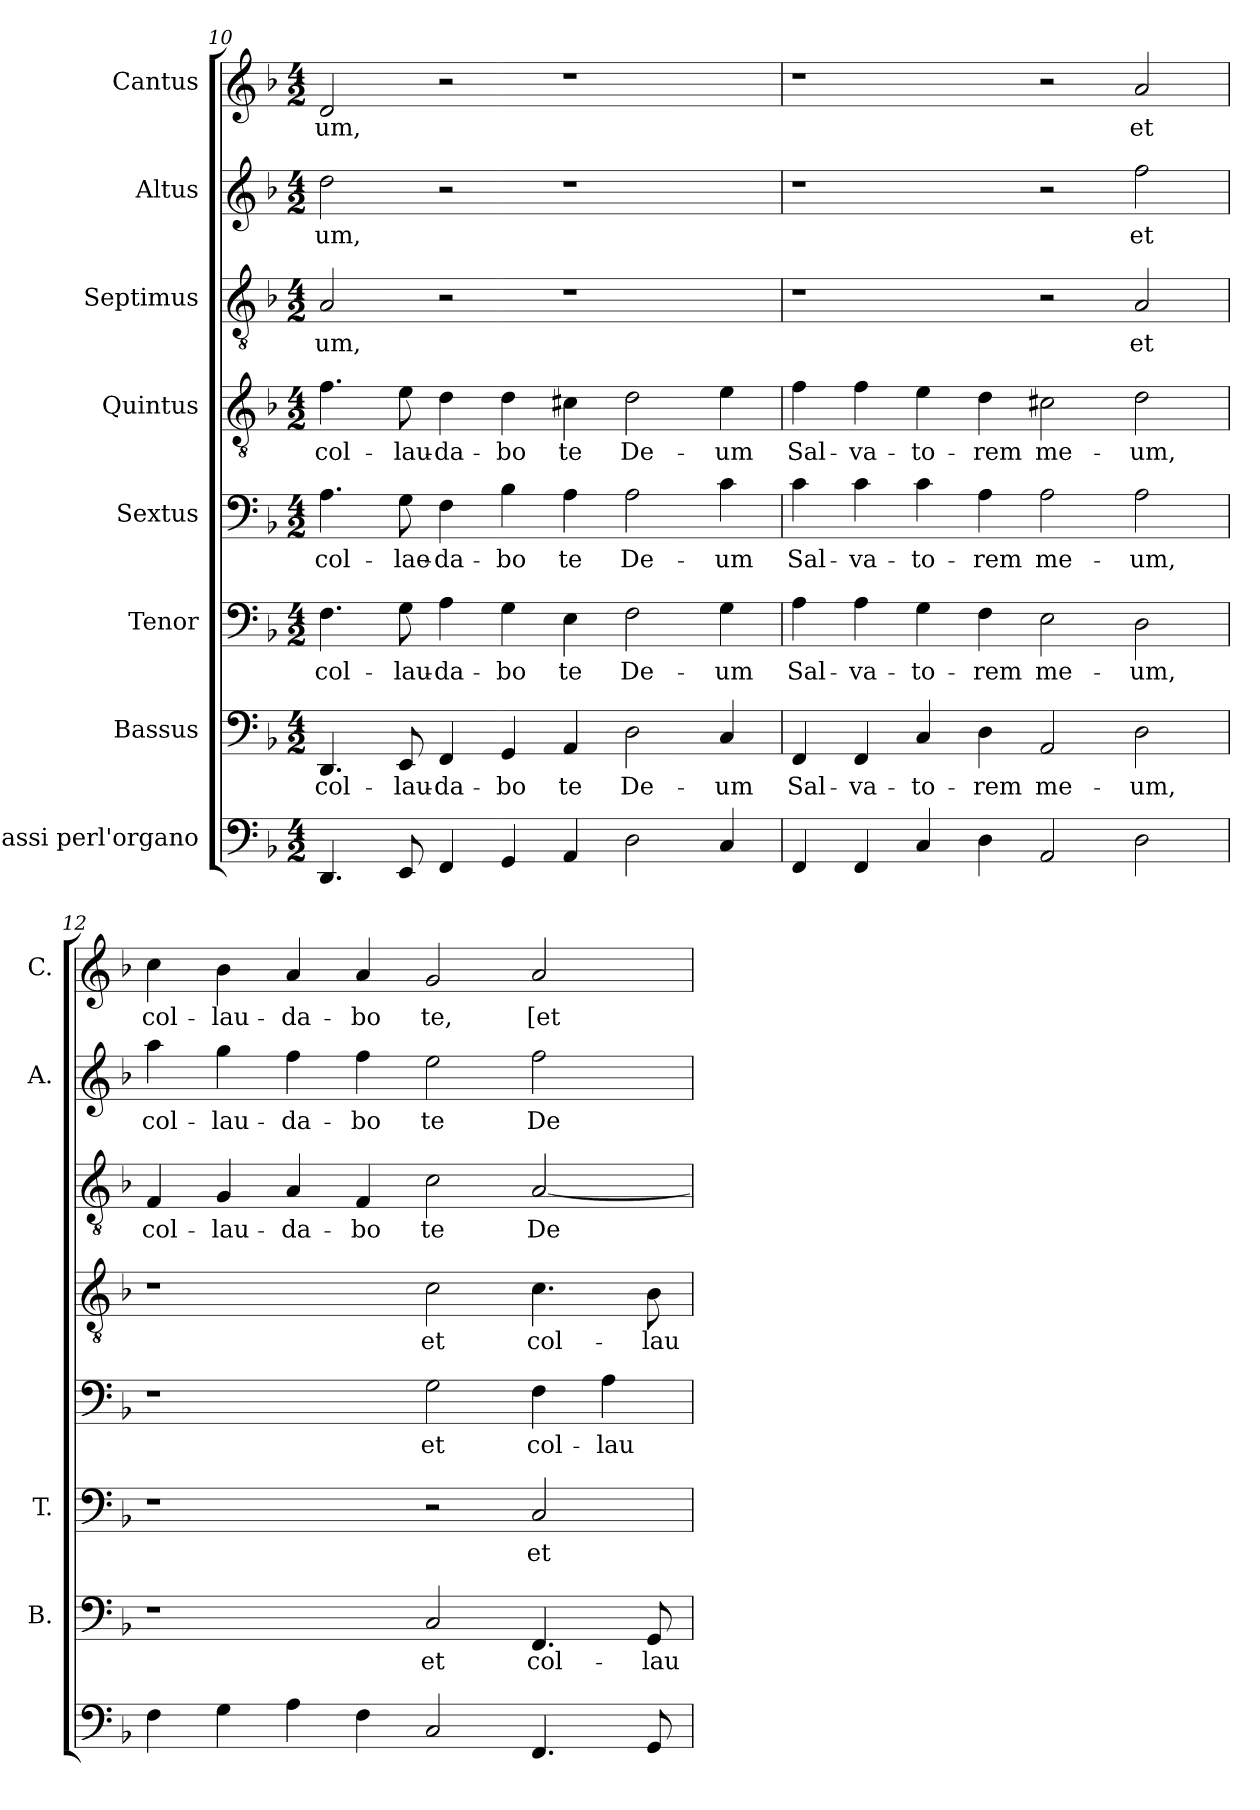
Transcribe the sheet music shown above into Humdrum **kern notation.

**kern	**kern	**text	**kern	**text	**kern	**text	**kern	**text	**kern	**text	**kern	**text	**kern	**text
*part8	*part7	*part7	*part6	*part6	*part5	*part5	*part4	*part4	*part3	*part3	*part2	*part2	*part1	*part1
*staff8	*staff7	*staff7	*staff6	*staff6	*staff5	*staff5	*staff4	*staff4	*staff3	*staff3	*staff2	*staff2	*staff1	*staff1
*I"Bassi perl'organo	*I"Bassus	*	*I"Tenor	*	*I"Sextus	*	*I"Quintus	*	*I"Septimus	*	*I"Altus	*	*I"Cantus	*
*	*I'B.	*	*I'T.	*	*	*	*	*	*	*	*I'A.	*	*I'C.	*
!!LO:LB:g=z
*clefF4	*clefF4	*	*clefF4	*	*clefF4	*	*clefGv2	*	*clefGv2	*	*clefG2	*	*clefG2	*
*	*	*	*	*	*	*	*ITrd7c12	*	*ITrd7c12	*	*ITrd7c12	*	*	*
*k[b-]	*k[b-]	*	*k[b-]	*	*k[b-]	*	*k[b-]	*	*k[b-]	*	*k[b-]	*	*k[b-]	*
*d:	*d:	*	*d:	*	*d:	*	*d:	*	*d:	*	*d:	*	*d:	*
*M4/2	*M4/2	*	*M4/2	*	*M4/2	*	*M4/2	*	*M4/2	*	*M4/2	*	*M4/2	*
=10	=10	=10	=10	=10	=10	=10	=10	=10	=10	=10	=10	=10	=10	=10
!	!	!LO:LY:b	!	!LO:LY:b	!	!LO:LY:b	!	!LO:LY:b	!	!LO:LY:b	!	!LO:LY:b	!	!LO:LY:b
4.DD/	4.DD/	col-	4.F\	col-	4.A\	col-	4.F\	col-	2AA/	-um,	2d\	-um,	2d/	-um,
!	!	!LO:LY:b	!	!LO:LY:b	!	!LO:LY:b	!	!LO:LY:b	!	!	!	!	!	!
8EE/	8EE/	-lau-	8G\	-lau-	8G\	-lae-	8E\	-lau-	.	.	.	.	.	.
!	!	!LO:LY:b	!	!LO:LY:b	!	!LO:LY:b	!	!LO:LY:b	!	!	!	!	!	!
4FF/	4FF/	-da-	4A\	-da-	4F\	-da-	4D\	-da-	2r	.	2r	.	2r	.
!	!	!LO:LY:b	!	!LO:LY:b	!	!LO:LY:b	!	!LO:LY:b	!	!	!	!	!	!
4GG/	4GG/	-bo	4G\	-bo	4B-\	-bo	4D\	-bo	.	.	.	.	.	.
!	!	!LO:LY:b	!	!LO:LY:b	!	!LO:LY:b	!	!LO:LY:b	!	!	!	!	!	!
4AA/	4AA/	te	4E\	te	4A\	te	4C#X\	te	1r	.	1r	.	1r	.
!	!	!LO:LY:b	!	!LO:LY:b	!	!LO:LY:b	!	!LO:LY:b	!	!	!	!	!	!
2D\	2D\	De-	2F\	De-	2A\	De-	2D\	De-	.	.	.	.	.	.
!	!	!LO:LY:b	!	!LO:LY:b	!	!LO:LY:b	!	!LO:LY:b	!	!	!	!	!	!
4C/	4C/	-um	4G\	-um	4c\	-um	4E\	-um	.	.	.	.	.	.
=11	=11	=11	=11	=11	=11	=11	=11	=11	=11	=11	=11	=11	=11	=11
!	!	!LO:LY:b	!	!LO:LY:b	!	!LO:LY:b	!	!LO:LY:b	!	!	!	!	!	!
4FF/	4FF/	Sal-	4A\	Sal-	4c\	Sal-	4F\	Sal-	1r	.	1r	.	1r	.
!	!	!LO:LY:b	!	!LO:LY:b	!	!LO:LY:b	!	!LO:LY:b	!	!	!	!	!	!
4FF/	4FF/	-va-	4A\	-va-	4c\	-va-	4F\	-va-	.	.	.	.	.	.
!	!	!LO:LY:b	!	!LO:LY:b	!	!LO:LY:b	!	!LO:LY:b	!	!	!	!	!	!
4C/	4C/	-to-	4G\	-to-	4c\	-to-	4E\	-to-	.	.	.	.	.	.
!	!	!LO:LY:b	!	!LO:LY:b	!	!LO:LY:b	!	!LO:LY:b	!	!	!	!	!	!
4D\	4D\	-rem	4F\	-rem	4A\	-rem	4D\	-rem	.	.	.	.	.	.
!	!	!LO:LY:b	!	!LO:LY:b	!	!LO:LY:b	!	!LO:LY:b	!	!	!	!	!	!
2AA/	2AA/	me-	2E\	me-	2A\	me-	2C#X\	me-	2r	.	2r	.	2r	.
!	!	!LO:LY:b	!	!LO:LY:b	!	!LO:LY:b	!	!LO:LY:b	!	!LO:LY:b	!	!LO:LY:b	!	!LO:LY:b
2D\	2D\	-um,	2D\	-um,	2A\	-um,	2D\	-um,	2AA/	et	2f\	et	2a/	et
=12	=12	=12	=12	=12	=12	=12	=12	=12	=12	=12	=12	=12	=12	=12
!	!	!	!	!	!	!	!	!	!	!LO:LY:b	!	!LO:LY:b	!	!LO:LY:b
4F\	1r	.	1r	.	1r	.	1r	.	4FF/	col-	4a\	col-	4cc\	col-
!	!	!	!	!	!	!	!	!	!	!LO:LY:b	!	!LO:LY:b	!	!LO:LY:b
4G\	.	.	.	.	.	.	.	.	4GG/	-lau-	4g\	-lau-	4b-\	-lau-
!	!	!	!	!	!	!	!	!	!	!LO:LY:b	!	!LO:LY:b	!	!LO:LY:b
4A\	.	.	.	.	.	.	.	.	4AA/	-da-	4f\	-da-	4a/	-da-
!	!	!	!	!	!	!	!	!	!	!LO:LY:b	!	!LO:LY:b	!	!LO:LY:b
4F\	.	.	.	.	.	.	.	.	4FF/	-bo	4f\	-bo	4a/	-bo
!	!	!LO:LY:b	!	!	!	!LO:LY:b	!	!LO:LY:b	!	!LO:LY:b	!	!LO:LY:b	!	!LO:LY:b
2C/	2C/	et	2r	.	2G\	et	2C\	et	2C\	te	2e\	te	2g/	te,
!	!	!LO:LY:b	!	!LO:LY:b	!	!LO:LY:b	!	!LO:LY:b	!	!LO:LY:b	!	!LO:LY:b	!	!LO:LY:b
4.FF/	4.FF/	col-	2C/	et	4F\	col-	4.C\	col-	[<2AA/	De-	2f\	De-	2a/	[et
!	!	!	!	!	!	!LO:LY:b	!	!	!	!	!	!	!	!
.	.	.	.	.	4A\	-lau-	.	.	.	.	.	.	.	.
!	!	!LO:LY:b	!	!	!	!	!	!LO:LY:b	!	!	!	!	!	!
8GG/	8GG/	-lau-	.	.	.	.	8BB-\	-lau-	.	.	.	.	.	.
=	=	=	=	=	=	=	=	=	=	=	=	=	=	=
*-	*-	*-	*-	*-	*-	*-	*-	*-	*-	*-	*-	*-	*-	*-
